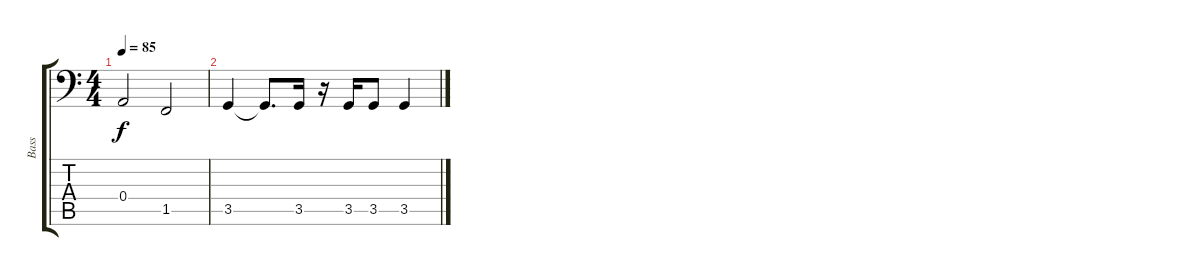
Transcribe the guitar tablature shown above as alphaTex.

\track ("Bass" "Bass") {instrument electricbassfinger}
\staff {score tabs}
\tuning (C3 G2 D2 A1 E1 B0) {hide}
\ts (4 4)
\tempo 85
\clef f4
\ks c
0.4.2{dy f} 1.5.2 |
3.5.4 3.5{t}.8{d} 3.5.16 r.16 3.5.16 3.5.8 3.5.4
